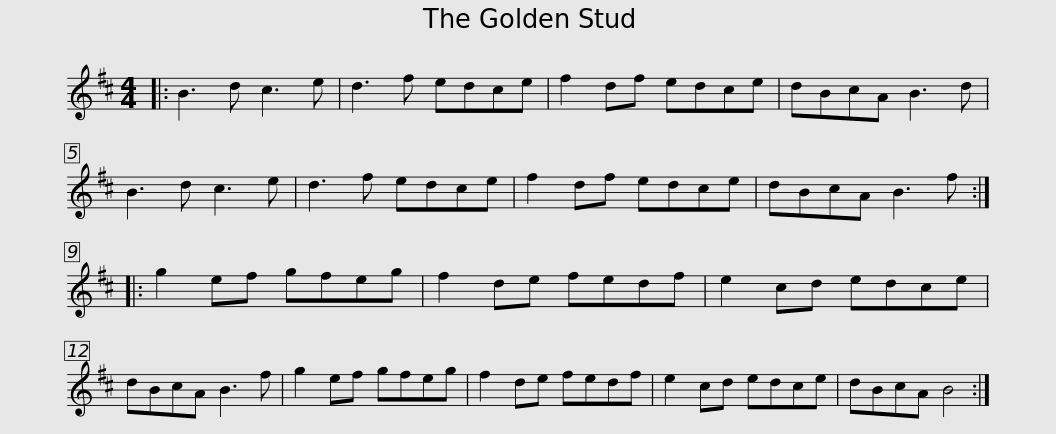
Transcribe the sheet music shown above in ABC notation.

X:1
L:1/8
M:4/4
I:linebreak $
K:Bmin
V:1 treble
V:1
|: B3 d c3 e | d3 f edce | f2 df edce | dBcA B3 d | B3 d c3 e | %5
 d3 f edce |$ f2 df edce | dBcA B3 f :: g2 ef gfeg | f2 de fedf | %10
 e2 cd edce | dBcA B3 f |$ g2 ef gfeg | f2 de fedf | e2 cd edce | %15
 dBcA B4 :| %16
